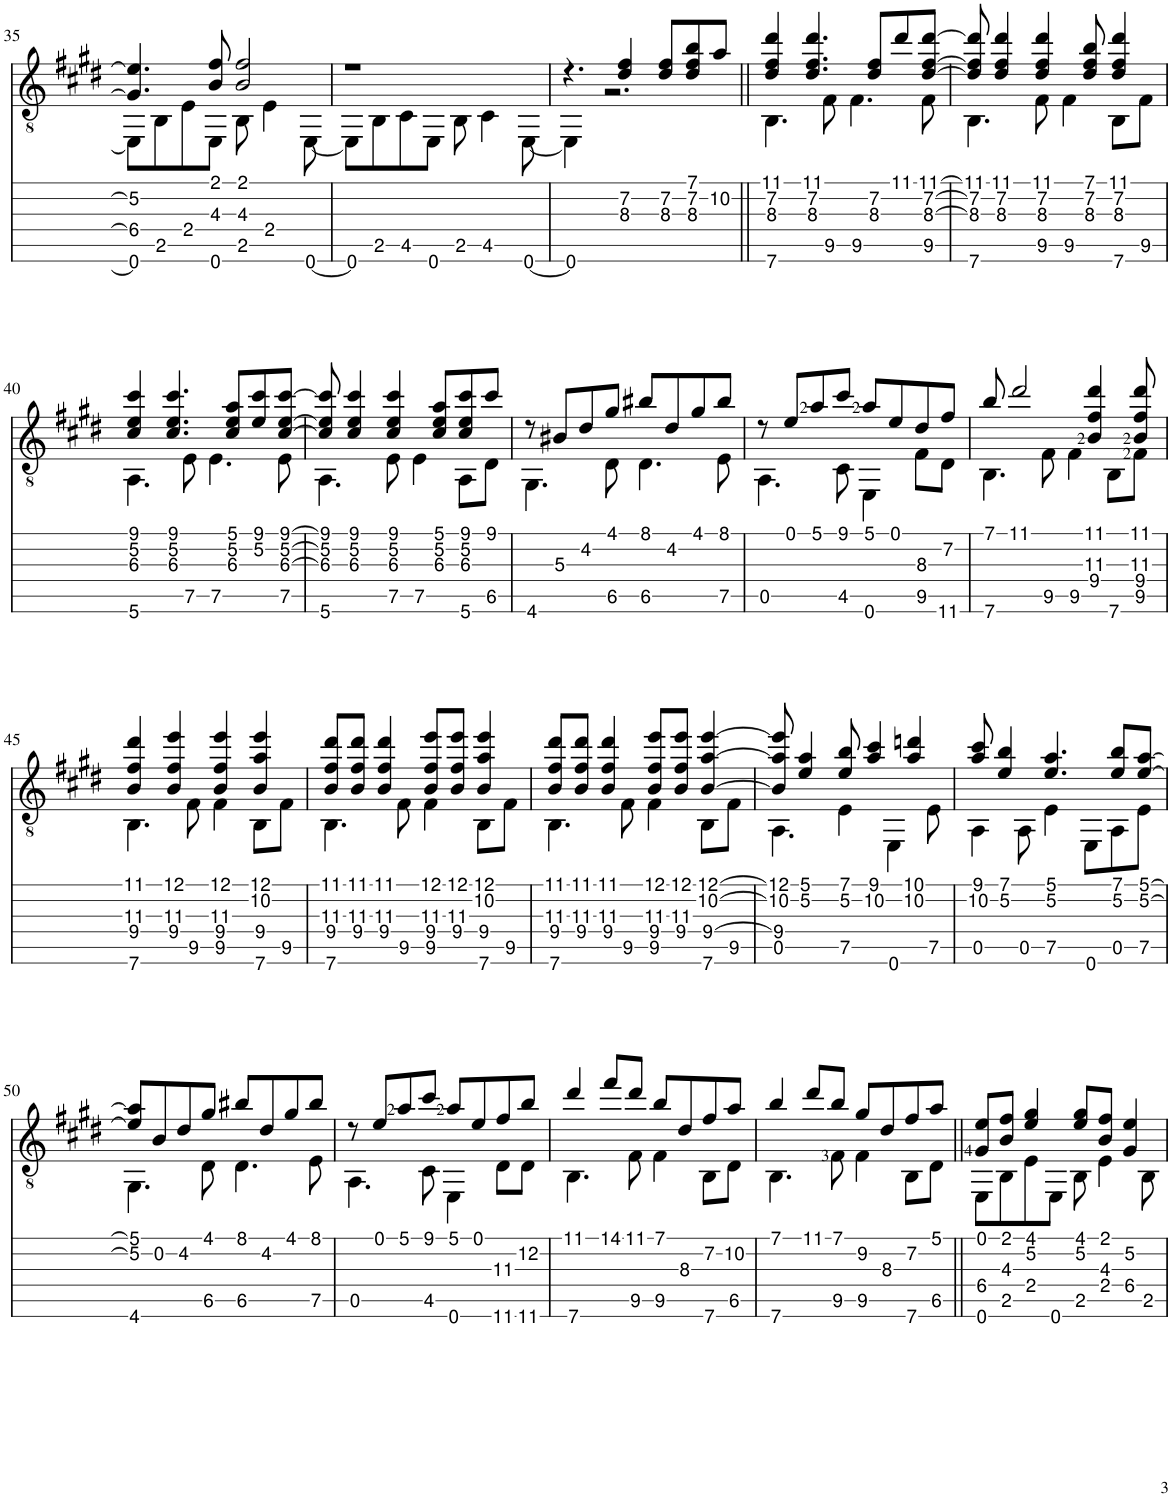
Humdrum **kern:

**kern	**kern
*part1	*part1
*staff2	*staff1
*I"Guitar	*
*I'Guit.	*
!!LO:PB:g=z
*	*clefGv2
*k[f#c#g#d#]	*k[f#c#g#d#]
*M4/4	*M4/4
=35	=35
*^	*^
4.G#] 4.e]	8EEL]	4.G#/] 4.e/]	8EE\L]
.	8BBJ	.	8BB\
.	8EL	.	8E\
8B 8f#	8EEJ	8B/ 8f#/	8EE\J
2B 2f#	8BB	2B/ 2f#/	8BB\
.	4E	.	4E\
.	[8EE	.	[8EE\
=36	=36	=36	=36
1r	8EEL]	1r	8EE\L]
.	8BBJ	.	8BB\
.	8C#L	.	8C#\
.	8EEJ	.	8EE\J
.	8BB	.	8BB\
.	4C#	.	4C#\
.	[8EE	.	[8EE\
=37	=37	=37	=37
4.r	4EE]	4.r	4EE\]
.	2.r	.	2.r
4d# 4f#	.	4d#/ 4f#/	.
8d# 8f#	.	8d#/ 8f#/L	.
8d#\ 8f#\ 8b\L	.	8d#/ 8f#/ 8b/	.
8aJ	.	8a/J	.
=38||	=38||	=38||	=38||
4d# 4f# 4dd#	4.BB	4d#/ 4f#/ 4dd#/	4.BB\
4.d# 4.f# 4.dd#	.	4.d#/ 4.f#/ 4.dd#/	.
.	8F#	.	8F#\
.	4.F#	.	4.F#\
8d# 8f#	.	8d#/ 8f#/L	.
8dd#L	.	8dd#/	.
[8d#\ [8f#\ [8dd#\J	8F#	[8d#/ [8f#/ [8dd#/J	8F#\
=39	=39	=39	=39
8d#] 8f#] 8dd#]	4.BB	8d#/] 8f#/] 8dd#/]	4.BB\
4d# 4f# 4dd#	.	4d#/ 4f#/ 4dd#/	.
4d# 4f# 4dd#	8F#	4d#/ 4f#/ 4dd#/	8F#\
.	4F#	.	4F#\
8d# 8f# 8b	.	8d#/ 8f#/ 8b/	.
4d# 4f# 4dd#	8BBL	4d#/ 4f#/ 4dd#/	8BB\L
.	8F#J	.	8F#\J
!!LO:LB:g=z	!!
=40	=40	=40	=40
4c# 4e 4cc#	4.AA	4c#/ 4e/ 4cc#/	4.AA\
4.c# 4.e 4.cc#	.	4.c#/ 4.e/ 4.cc#/	.
.	8E	.	8E\
.	4.E	.	4.E\
8c# 8e 8a	.	8c#/ 8e/ 8a/L	.
8e\ 8cc#\L	.	8e/ 8cc#/	.
[8c#\ [8e\ [8cc#\J	8E	[8c#/ [8e/ [8cc#/J	8E\
=41	=41	=41	=41
8c#] 8e] 8cc#]	4.AA	8c#/] 8e/] 8cc#/]	4.AA\
4c# 4e 4cc#	.	4c#/ 4e/ 4cc#/	.
4c# 4e 4cc#	8E	4c#/ 4e/ 4cc#/	8E\
.	4E	.	4E\
8c# 8e 8a	.	8c#/ 8e/ 8a/L	.
8c#\ 8e\ 8cc#\L	8AAL	8c#/ 8e/ 8cc#/	8AA\L
8cc#J	8D#J	8cc#/J	8D#\J
=42	=42	=42	=42
8r	4.GG#	8r	4.GG#\
8B#	.	8B#X/L	.
8d#L	.	8d#/	.
8g#J	8D#	8g#/J	8D#\
8b#L	4.D#	8b#X/L	4.D#\
8d#J	.	8d#/	.
8g#L	.	8g#/	.
8b#J	8E	8b#/J	8E\
=43	=43	=43	=43
8r	4.AA	8r	4.AA\
8e	.	8e/L	.
8aL	.	8a/	.
8cc#J	8C#	8cc#/J	8C#\
8aL	4EE	8a/L	4EE\
8eJ	.	8e/	.
8d#L	8F#L	8d#/	8F#\L
8f#J	8D#J	8f#/J	8D#\J
=44	=44	=44	=44
8b	4.BB	8b/	4.BB\
2dd#	.	2dd#/	.
.	8F#	.	8F#\
.	4F#	.	4F#\
4B 4f# 4dd#	.	4B/ 4f#/ 4dd#/	.
.	8BBL	.	8BB\L
8B 8f# 8dd#	8F#J	8B/ 8f#/ 8dd#/	8F#\J
!!LO:LB:g=z	!!
=45	=45	=45	=45
4B 4f# 4dd#	4.BB	4B/ 4f#/ 4dd#/	4.BB\
4B 4f# 4ee	.	4B/ 4f#/ 4ee/	.
.	8F#	.	8F#\
4B 4f# 4ee	4F#	4B/ 4f#/ 4ee/	4F#\
4B 4a 4ee	8BBL	4B/ 4a/ 4ee/	8BB\L
.	8F#J	.	8F#\J
=46	=46	=46	=46
8B\ 8f#\ 8dd#\L	4.BB	8B/ 8f#/ 8dd#/L	4.BB\
8B\ 8f#\ 8dd#\J	.	8B/ 8f#/ 8dd#/J	.
4B 4f# 4dd#	.	4B/ 4f#/ 4dd#/	.
.	8F#	.	8F#\
8B\ 8f#\ 8ee\L	4F#	8B/ 8f#/ 8ee/L	4F#\
8B\ 8f#\ 8ee\J	.	8B/ 8f#/ 8ee/J	.
4B 4a 4ee	8BBL	4B/ 4a/ 4ee/	8BB\L
.	8F#J	.	8F#\J
=47	=47	=47	=47
8B\ 8f#\ 8dd#\L	4.BB	8B/ 8f#/ 8dd#/L	4.BB\
8B\ 8f#\ 8dd#\J	.	8B/ 8f#/ 8dd#/J	.
4B 4f# 4dd#	.	4B/ 4f#/ 4dd#/	.
.	8F#	.	8F#\
8B\ 8f#\ 8ee\L	4F#	8B/ 8f#/ 8ee/L	4F#\
8B\ 8f#\ 8ee\J	.	8B/ 8f#/ 8ee/J	.
[4B [4a [4ee	8BBL	[4B/ [4a/ [4ee/	8BB\L
.	8F#J	.	8F#\J
=48	=48	=48	=48
8B] 8a] 8ee]	4.AA	8B/] 8a/] 8ee/]	4.AA\
4e 4a	.	4e/ 4a/	.
8e 8b	4E	8e/ 8b/	4E\
4a 4cc#	.	4a/ 4cc#/	.
.	4EE	.	4EE\
4a 4dd	.	4a/ 4ddn/	.
.	8E	.	8E\
=49	=49	=49	=49
8a 8cc#	4AA	8a/ 8cc#/	4AA\
4e 4b	.	4e/ 4b/	.
.	8AA	.	8AA\
4.e 4.a	4E	4.e/ 4.a/	4E\
.	8EE	.	8EE\L
8e\ 8b\L	8AAL	8e/ 8b/L	8AA\
[8e\ [8a\J	8EJ	[8e/ [8a/J	8E\J
!!LO:LB:g=z	!!
=50	=50	=50	=50
8e]\ 8a]\L	4.GG#	8e/] 8a/]L	4.GG#\
8BJ	.	8B/	.
8d#L	.	8d#/	.
8g#J	8D#	8g#/J	8D#\
8b#L	4.D#	8b#X/L	4.D#\
8d#J	.	8d#/	.
8g#L	.	8g#/	.
8b#J	8E	8b#/J	8E\
=51	=51	=51	=51
8r	4.AA	8r	4.AA\
8e	.	8e/L	.
8aL	.	8a/	.
8cc#J	8C#	8cc#/J	8C#\
8aL	4EE	8a/L	4EE\
8eJ	.	8e/	.
8f#L	8D#L	8f#/	8D#\L
8bJ	8D#J	8b/J	8D#\J
=52	=52	=52	=52
4dd#	4.BB	4dd#/	4.BB\
8ff#L	.	8ff#/L	.
8dd#J	8F#	8dd#/J	8F#\
8bL	4F#	8b/L	4F#\
8d#J	.	8d#/	.
8f#L	8BBL	8f#/	8BB\L
8aJ	8D#J	8a/J	8D#\J
=53	=53	=53	=53
4b	4.BB	4b/	4.BB\
8dd#L	.	8dd#/L	.
8bJ	8F#	8b/J	8F#\
8g#L	4F#	8g#/L	4F#\
8d#J	.	8d#/	.
8f#L	8BBL	8f#/	8BB\L
8aJ	8D#J	8a/J	8D#\J
=54||	=54||	=54||	=54||
8G#\ 8e\L	8EEL	8G#/ 8e/L	8EE\L
8B\ 8f#\J	8BBJ	8B/ 8f#/J	8BB\
4e 4g#	8EL	4e/ 4g#/	8E\
.	8EEJ	.	8EE\J
8e\ 8g#\L	8BB	8e/ 8g#/L	8BB\
8B\ 8f#\J	4E	8B/ 8f#/J	4E\
4G# 4e	.	4G#/ 4e/	.
.	8BB	.	8BB\
*v	*v	*	*
*	*v	*v
=	=
*-	*-
